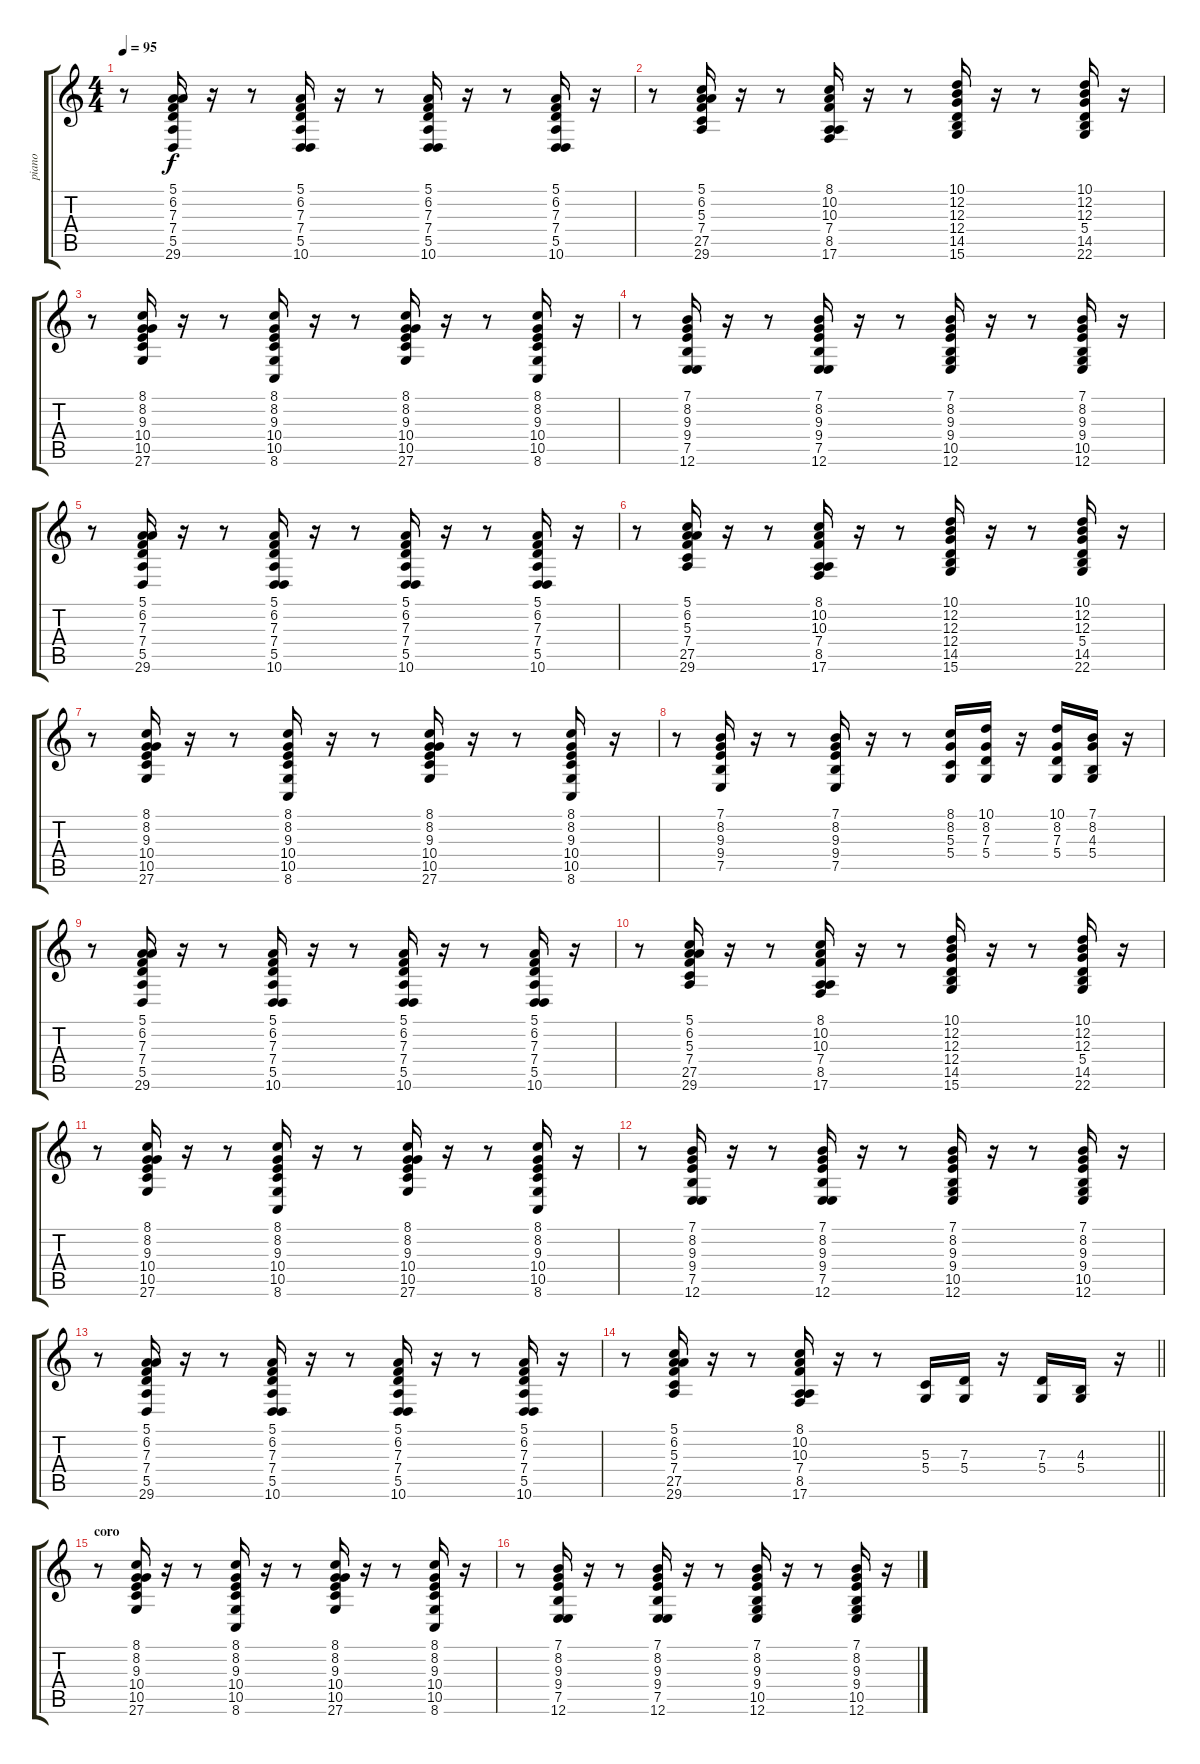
\track ("piano" "piano") {instrument brightacousticpiano}
\staff {score tabs}
\tuning (E4 B3 G3 D3 A2 E2) {hide}
\ts (4 4)
\tempo 95
\clef g2
\ks c
r.8{dy f} (5.1 6.2 7.3 7.4 5.5 29.6).16 r.16 r.8 (5.1 6.2 7.3 7.4 5.5 10.6).16 r.16 r.8 (5.1 6.2 7.3 7.4 5.5 10.6).16 r.16 r.8 (5.1 6.2 7.3 7.4 5.5 10.6).16 r.16 |
r.8 (5.1 6.2 5.3 7.4 27.5 29.6).16 r.16 r.8 (8.1 10.2 10.3 7.4 8.5 17.6).16 r.16 r.8 (10.1 12.2 12.3 12.4 14.5 15.6).16 r.16 r.8 (10.1 12.2 12.3 5.4 14.5 22.6).16 r.16 |
r.8 (8.1 8.2 9.3 10.4 10.5 27.6).16 r.16 r.8 (8.1 8.2 9.3 10.4 10.5 8.6).16 r.16 r.8 (8.1 8.2 9.3 10.4 10.5 27.6).16 r.16 r.8 (8.1 8.2 9.3 10.4 10.5 8.6).16 r.16 |
r.8 (7.1 8.2 9.3 9.4 7.5 12.6).16 r.16 r.8 (7.1 8.2 9.3 9.4 7.5 12.6).16 r.16 r.8 (7.1 8.2 9.3 9.4 10.5 12.6).16 r.16 r.8 (7.1 8.2 9.3 9.4 10.5 12.6).16 r.16 |
r.8 (5.1 6.2 7.3 7.4 5.5 29.6).16 r.16 r.8 (5.1 6.2 7.3 7.4 5.5 10.6).16 r.16 r.8 (5.1 6.2 7.3 7.4 5.5 10.6).16 r.16 r.8 (5.1 6.2 7.3 7.4 5.5 10.6).16 r.16 |
r.8 (5.1 6.2 5.3 7.4 27.5 29.6).16 r.16 r.8 (8.1 10.2 10.3 7.4 8.5 17.6).16 r.16 r.8 (10.1 12.2 12.3 12.4 14.5 15.6).16 r.16 r.8 (10.1 12.2 12.3 5.4 14.5 22.6).16 r.16 |
r.8 (8.1 8.2 9.3 10.4 10.5 27.6).16 r.16 r.8 (8.1 8.2 9.3 10.4 10.5 8.6).16 r.16 r.8 (8.1 8.2 9.3 10.4 10.5 27.6).16 r.16 r.8 (8.1 8.2 9.3 10.4 10.5 8.6).16 r.16 |
r.8 (7.1 8.2 9.3 9.4 7.5).16 r.16 r.8 (7.1 8.2 9.3 9.4 7.5).16 r.16 r.8 (8.1 8.2 5.3 5.4).16{volume 16} (10.1 8.2 7.3 5.4).16 r.16 (10.1 8.2 7.3 5.4).16 (7.1 8.2 4.3 5.4).16 r.16 |
r.8{volume 13} (5.1 6.2 7.3 7.4 5.5 29.6).16 r.16 r.8 (5.1 6.2 7.3 7.4 5.5 10.6).16 r.16 r.8 (5.1 6.2 7.3 7.4 5.5 10.6).16 r.16 r.8 (5.1 6.2 7.3 7.4 5.5 10.6).16 r.16 |
r.8 (5.1 6.2 5.3 7.4 27.5 29.6).16 r.16 r.8 (8.1 10.2 10.3 7.4 8.5 17.6).16 r.16 r.8 (10.1 12.2 12.3 12.4 14.5 15.6).16 r.16 r.8 (10.1 12.2 12.3 5.4 14.5 22.6).16 r.16 |
r.8 (8.1 8.2 9.3 10.4 10.5 27.6).16 r.16 r.8 (8.1 8.2 9.3 10.4 10.5 8.6).16 r.16 r.8 (8.1 8.2 9.3 10.4 10.5 27.6).16 r.16 r.8 (8.1 8.2 9.3 10.4 10.5 8.6).16 r.16 |
r.8 (7.1 8.2 9.3 9.4 7.5 12.6).16 r.16 r.8 (7.1 8.2 9.3 9.4 7.5 12.6).16 r.16 r.8 (7.1 8.2 9.3 9.4 10.5 12.6).16 r.16 r.8 (7.1 8.2 9.3 9.4 10.5 12.6).16 r.16 |
r.8 (5.1 6.2 7.3 7.4 5.5 29.6).16 r.16 r.8 (5.1 6.2 7.3 7.4 5.5 10.6).16 r.16 r.8 (5.1 6.2 7.3 7.4 5.5 10.6).16 r.16 r.8 (5.1 6.2 7.3 7.4 5.5 10.6).16 r.16 |
\barLineRight lightlight
r.8 (5.1 6.2 5.3 7.4 27.5 29.6).16 r.16 r.8 (8.1 10.2 10.3 7.4 8.5 17.6).16 r.16 r.8 (5.3 5.4).16{volume 16} (7.3 5.4).16 r.16 (7.3 5.4).16 (4.3 5.4).16 r.16 |
\section ("" "coro")
r.8{volume 13} (8.1 8.2 9.3 10.4 10.5 27.6).16 r.16 r.8 (8.1 8.2 9.3 10.4 10.5 8.6).16 r.16 r.8 (8.1 8.2 9.3 10.4 10.5 27.6).16 r.16 r.8 (8.1 8.2 9.3 10.4 10.5 8.6).16 r.16 |
r.8 (7.1 8.2 9.3 9.4 7.5 12.6).16 r.16 r.8 (7.1 8.2 9.3 9.4 7.5 12.6).16 r.16 r.8 (7.1 8.2 9.3 9.4 10.5 12.6).16 r.16 r.8 (7.1 8.2 9.3 9.4 10.5 12.6).16 r.16
